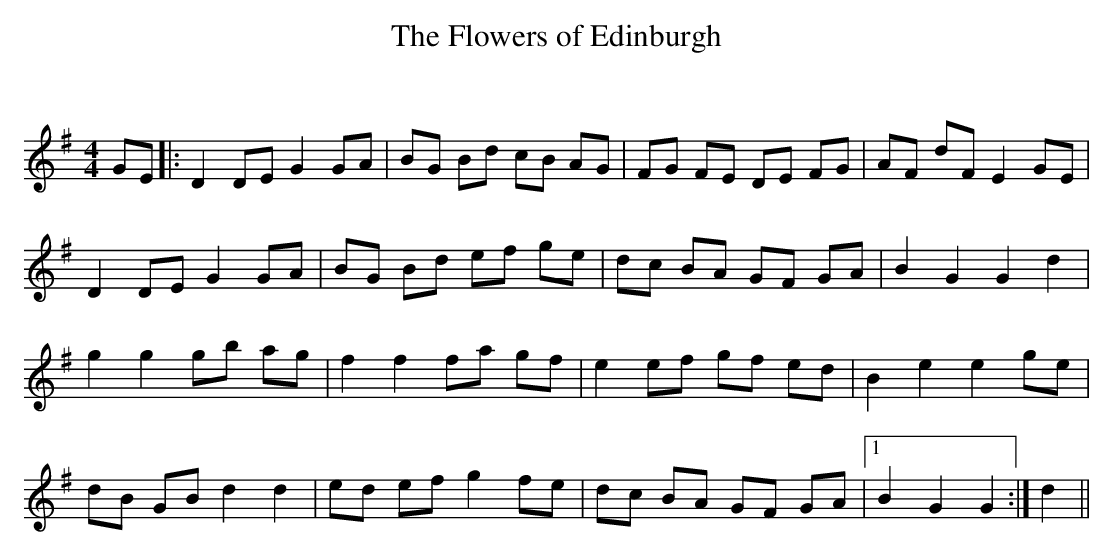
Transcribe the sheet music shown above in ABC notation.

X:1
T: The Flowers of Edinburgh
C:
Q: 232
K:G
M:4/4
L:1/8
GE|:D2 DE G2 GA|BG Bd cB AG|FG FE DE FG|AF dF E2 GE|
D2 DE G2 GA|BG Bd ef ge|dc BA GF GA|B2 G2 G2 d2|
g2 g2 gb ag|f2 f2 fa gf|e2 ef gf ed|B2 e2 e2 ge|
dB GB d2 d2|ed ef g2 fe|dc BA GF GA|1B2 G2 G2:|d2||
